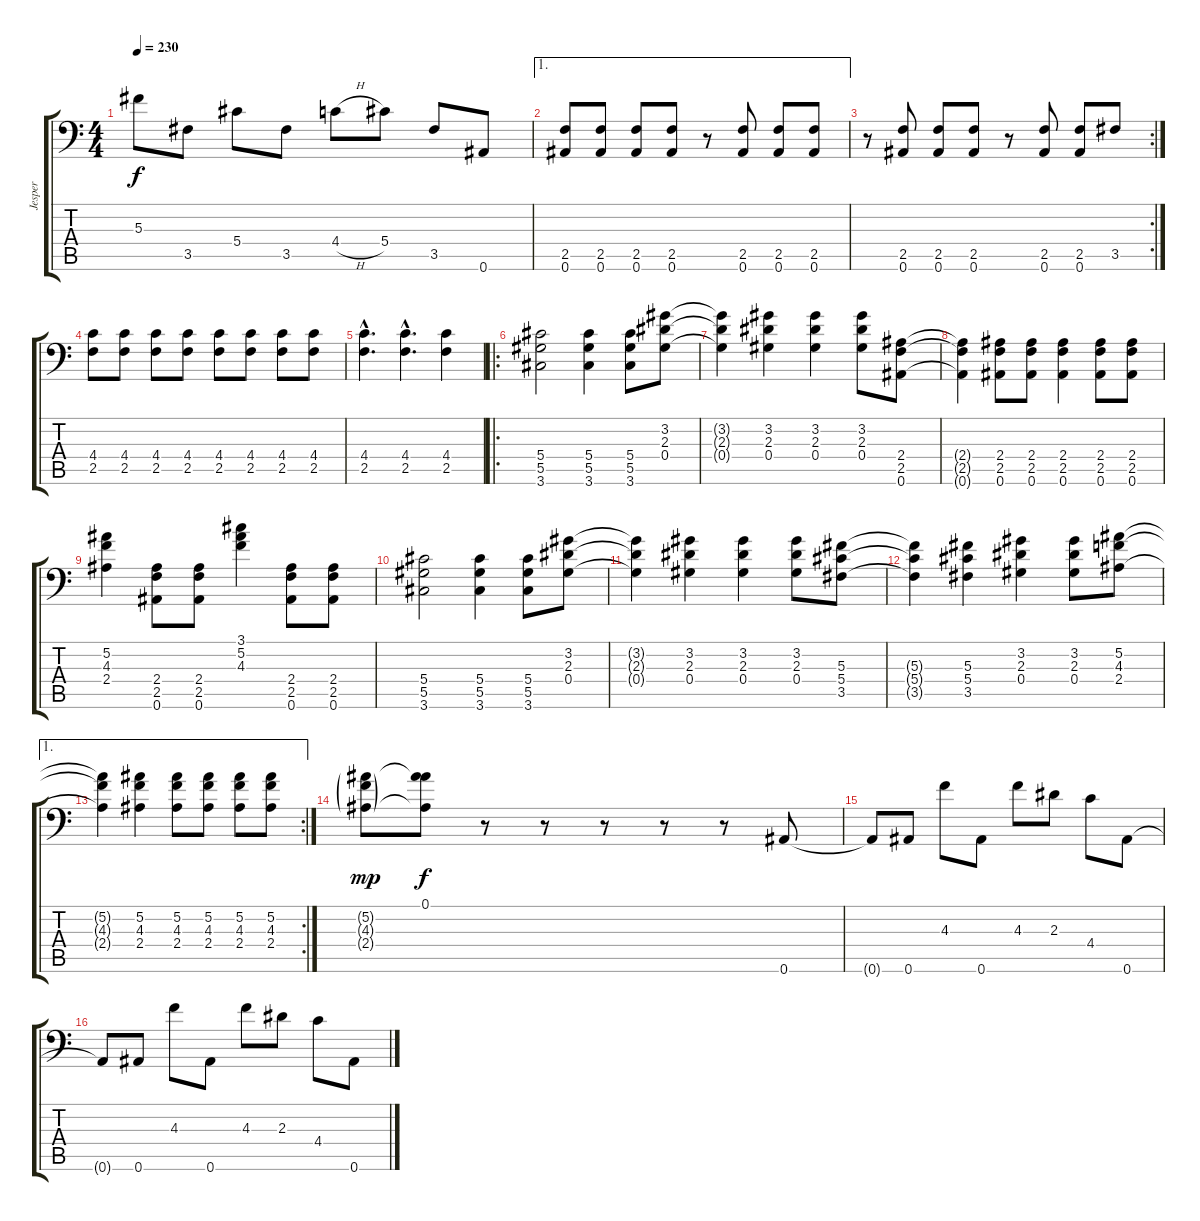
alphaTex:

\track ("Jesper" "Jesper") {instrument distortionguitar}
\staff {score tabs}
\tuning (Bb3 F3 Db3 Ab2 Eb2 Bb1) {hide}
\ts (4 4)
\tempo 230
\clef f4
\ks c
5.3{t}.8{dy f} 3.5.8 5.4.8 3.5.8 4.4{h}.8 5.4.8 3.5.8 0.6.8 |
\ae 1
(2.5 0.6).8 (2.5 0.6).8 (2.5 0.6).8 (2.5 0.6).8 r.8 (2.5 0.6).8 (2.5 0.6).8 (2.5 0.6).8 |
\rc 2
r.8 (2.5 0.6).8 (2.5 0.6).8 (2.5 0.6).8 r.8 (2.5 0.6).8 (2.5 0.6).8 3.5.8 |
(4.4 2.5).8 (4.4 2.5).8 (4.4 2.5).8 (4.4 2.5).8 (4.4 2.5).8 (4.4 2.5).8 (4.4 2.5).8 (4.4 2.5).8 |
(4.4{hac} 2.5{hac}).4{d} (4.4{hac} 2.5{hac}).4{d} (4.4 2.5).4 |
\ro
(5.4 5.5 3.6).2 (5.4 5.5 3.6).4 (5.4 5.5 3.6).8 (3.2 2.3 0.4).8 |
(3.2{t} 2.3{t} 0.4{t}).4 (3.2 2.3 0.4).4 (3.2 2.3 0.4).4 (3.2 2.3 0.4).8 (2.4 2.5 0.6).8 |
(2.4{t} 2.5{t} 0.6{t}).4 (2.4 2.5 0.6).8 (2.4 2.5 0.6).8 (2.4 2.5 0.6).4 (2.4 2.5 0.6).8 (2.4 2.5 0.6).8 |
(5.2 4.3 2.4).4 (2.4 2.5 0.6).8 (2.4 2.5 0.6).8 (3.1 5.2 4.3).4 (2.4 2.5 0.6).8 (2.4 2.5 0.6).8 |
(5.4 5.5 3.6).2 (5.4 5.5 3.6).4 (5.4 5.5 3.6).8 (3.2 2.3 0.4).8 |
(3.2{t} 2.3{t} 0.4{t}).4 (3.2 2.3 0.4).4 (3.2 2.3 0.4).4 (3.2 2.3 0.4).8 (5.3 5.4 3.5).8 |
(5.3{t} 5.4{t} 3.5{t}).4 (5.3 5.4 3.5).4 (3.2 2.3 0.4).4 (3.2 2.3 0.4).8 (5.2 4.3 2.4).8 |
\ae 1
\rc 2
(5.2{t} 4.3{t} 2.4{t}).4 (5.2 4.3 2.4).4 (5.2 4.3 2.4).8 (5.2 4.3 2.4).8 (5.2 4.3 2.4).8 (5.2 4.3 2.4).8 |
(5.2{g} 4.3{g} 2.4{g}).8{dy mp} (0.1 5.2{t} 2.4{t}).8{dy f} r.8 r.8 r.8 r.8 r.8 0.6.8 |
0.6{t}.8 0.6.8 4.3.8 0.6.8 4.3.8 2.3.8 4.4.8 0.6.8 |
0.6{t}.8 0.6.8 4.3.8 0.6.8 4.3.8 2.3.8 4.4.8 0.6.8
